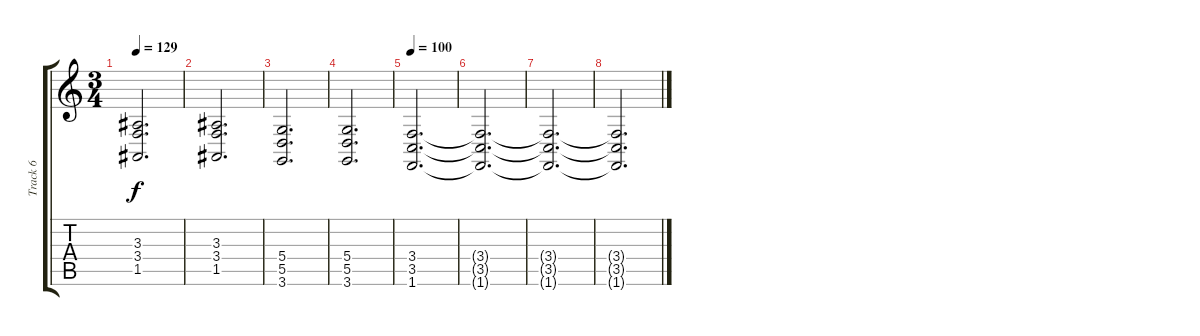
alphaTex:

\track ("Track 6" "Track 6") {instrument acousticgrandpiano}
\staff {score tabs}
\tuning (E4 B3 G3 D3 A2 E2) {hide}
\ts (3 4)
\tempo 129
\clef g2
\ks c
(3.3 3.4 1.5).2{d dy f} |
(3.3 3.4 1.5).2{d} |
(5.4 5.5 3.6).2{d} |
(5.4 5.5 3.6).2{d} |
\tempo 100
(3.4 3.5 1.6).2{d} |
(3.4{t} 3.5{t} 1.6{t}).2{d} |
(3.4{t} 3.5{t} 1.6{t}).2{d} |
(3.4{t} 3.5{t} 1.6{t}).2{d}
